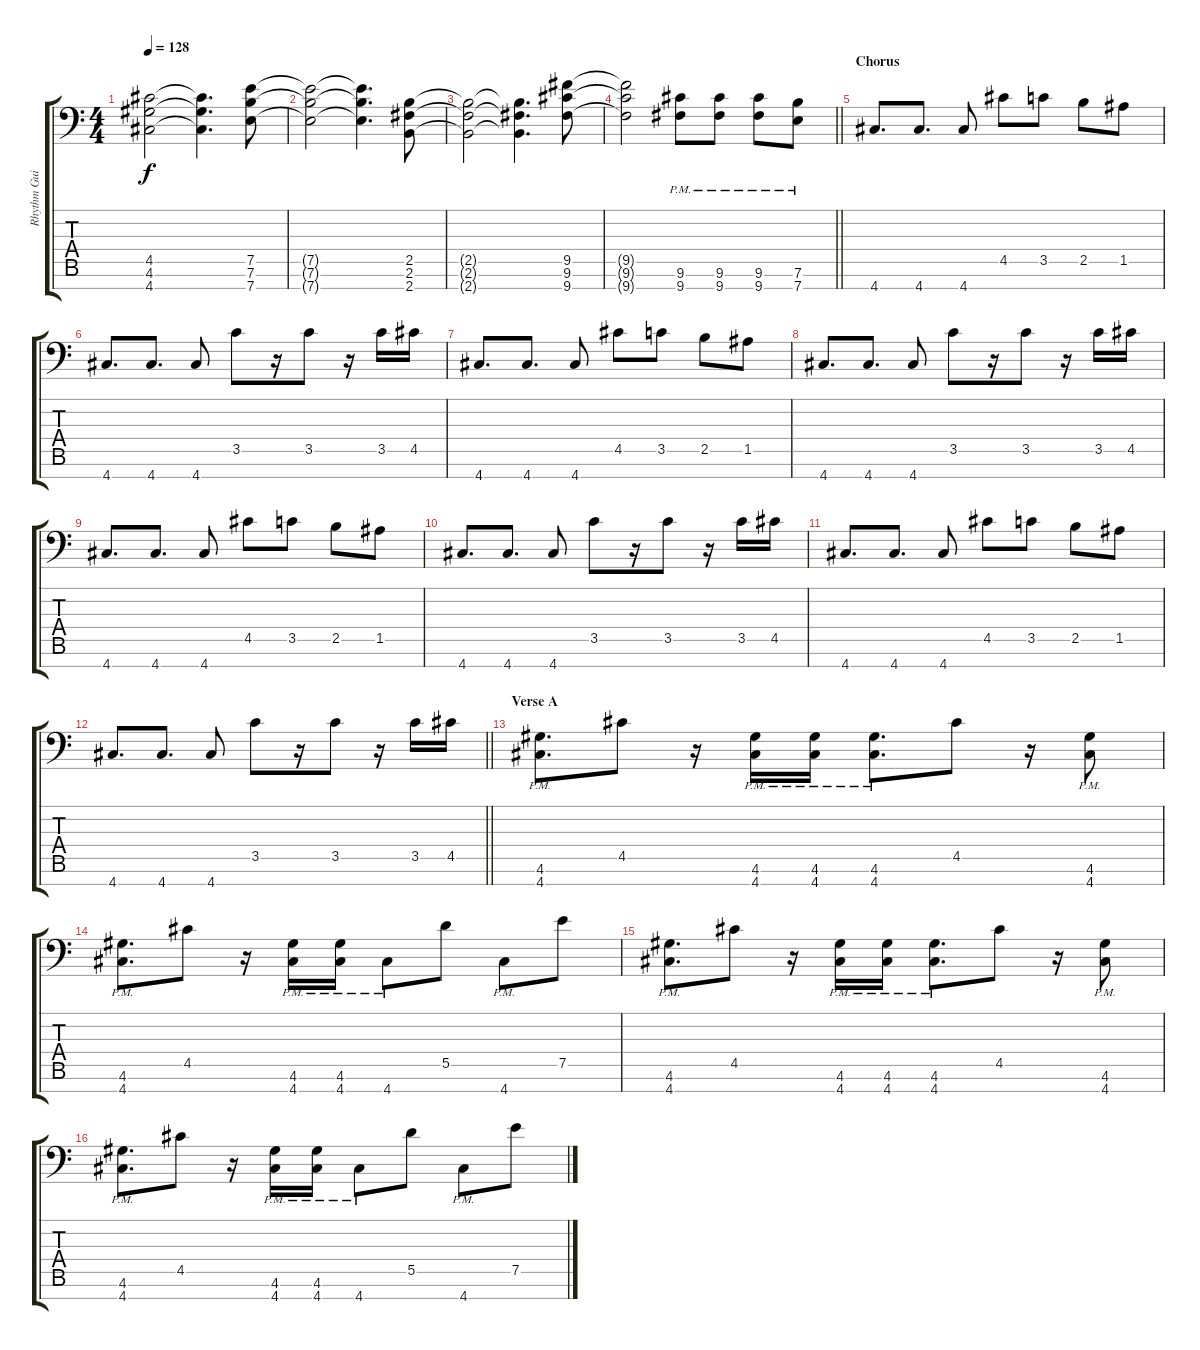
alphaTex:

\track ("Rhythm Guitar" "Rhythm Gui") {instrument distortionguitar}
\staff {score tabs}
\tuning (E4 B3 G3 D3 A2 E2 A1) {hide}
\ts (4 4)
\tempo 128
\clef f4
\ks c
(4.5{t} 4.6{t} 4.7{t}).2{dy f} (4.5{t} 4.6{t} 4.7{t}).4{d} (7.5 7.6 7.7).8 |
(7.5{t} 7.6{t} 7.7{t}).2 (7.5{t} 7.6{t} 7.7{t}).4{d} (2.5 2.6 2.7).8 |
(2.5{t} 2.6{t} 2.7{t}).2 (2.5{t} 2.6{t} 2.7{t}).4{d} (9.5 9.6 9.7).8 |
\barLineRight lightlight
(9.5{t} 9.6{t} 9.7{t}).2 (9.6{pm} 9.7{pm}).8 (9.6{pm} 9.7{pm}).8 (9.6{pm} 9.7{pm}).8 (7.6{pm} 7.7{pm}).8 |
\section ("" "Chorus")
4.7.8{d} 4.7.8{d} 4.7.8 4.5.8 3.5.8 2.5.8 1.5.8 |
4.7.8{d} 4.7.8{d} 4.7.8 3.5.8 r.16 3.5.8 r.16 3.5.16 4.5.16 |
4.7.8{d} 4.7.8{d} 4.7.8 4.5.8 3.5.8 2.5.8 1.5.8 |
4.7.8{d} 4.7.8{d} 4.7.8 3.5.8 r.16 3.5.8 r.16 3.5.16 4.5.16 |
4.7.8{d} 4.7.8{d} 4.7.8 4.5.8 3.5.8 2.5.8 1.5.8 |
4.7.8{d} 4.7.8{d} 4.7.8 3.5.8 r.16 3.5.8 r.16 3.5.16 4.5.16 |
4.7.8{d} 4.7.8{d} 4.7.8 4.5.8 3.5.8 2.5.8 1.5.8 |
\barLineRight lightlight
4.7.8{d} 4.7.8{d} 4.7.8 3.5.8 r.16 3.5.8 r.16 3.5.16 4.5.16 |
\section ("" "Verse A")
(4.6{pm} 4.7{pm}).8{d} 4.5.8 r.16 (4.6{pm} 4.7{pm}).16 (4.6{pm} 4.7{pm}).16 (4.6{pm} 4.7{pm}).8{d} 4.5.8 r.16 (4.6{pm} 4.7{pm}).8 |
(4.6{pm} 4.7{pm}).8{d} 4.5.8 r.16 (4.6{pm} 4.7{pm}).16 (4.6{pm} 4.7{pm}).16 4.7{pm}.8 5.5.8 4.7{pm}.8 7.5.8 |
(4.6{pm} 4.7{pm}).8{d} 4.5.8 r.16 (4.6{pm} 4.7{pm}).16 (4.6{pm} 4.7{pm}).16 (4.6{pm} 4.7{pm}).8{d} 4.5.8 r.16 (4.6{pm} 4.7{pm}).8 |
(4.6{pm} 4.7{pm}).8{d} 4.5.8 r.16 (4.6{pm} 4.7{pm}).16 (4.6{pm} 4.7{pm}).16 4.7{pm}.8 5.5.8 4.7{pm}.8 7.5.8
